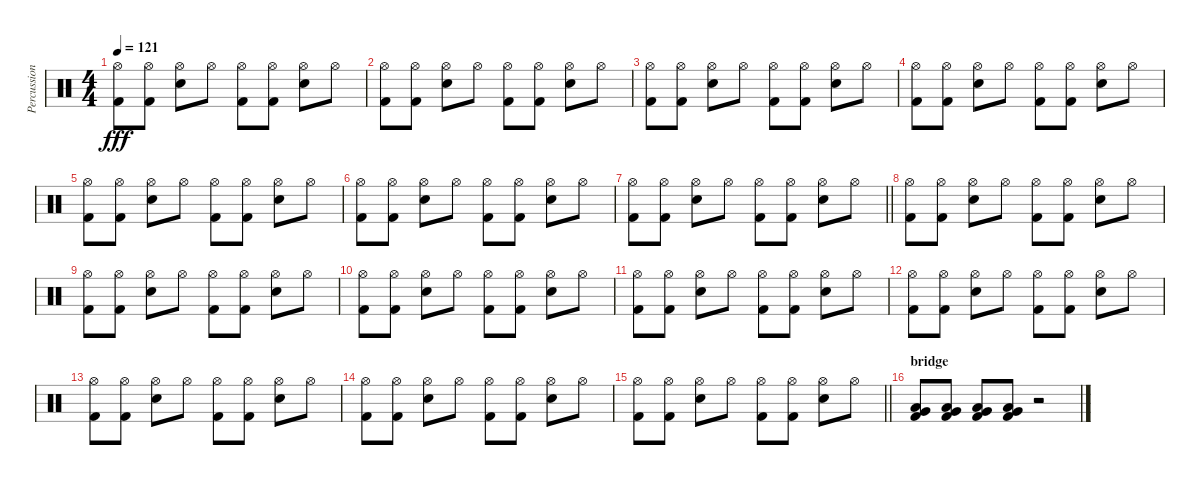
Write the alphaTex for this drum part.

\track ("Percussion" "Percussion") {instrument percussion}
\staff {score}
\articulation defaults
\ts (4 4)
\tempo 121
\clef neutral
\ks c
("Hi-Hat (open)" "Kick (hit) 2").8{dy fff} ("Hi-Hat (open)" "Kick (hit) 2").8 ("Hi-Hat (open)" "Electric Snare (hit)").8 "Hi-Hat (open)".8 ("Hi-Hat (open)" "Kick (hit) 2").8 ("Hi-Hat (open)" "Kick (hit) 2").8 ("Hi-Hat (open)" "Electric Snare (hit)").8 "Hi-Hat (open)".8 |
("Hi-Hat (open)" "Kick (hit) 2").8 ("Hi-Hat (open)" "Kick (hit) 2").8 ("Hi-Hat (open)" "Electric Snare (hit)").8 "Hi-Hat (open)".8 ("Hi-Hat (open)" "Kick (hit) 2").8 ("Hi-Hat (open)" "Kick (hit) 2").8 ("Hi-Hat (open)" "Electric Snare (hit)").8 "Hi-Hat (open)".8 |
("Hi-Hat (open)" "Kick (hit) 2").8 ("Hi-Hat (open)" "Kick (hit) 2").8 ("Hi-Hat (open)" "Electric Snare (hit)").8 "Hi-Hat (open)".8 ("Hi-Hat (open)" "Kick (hit) 2").8 ("Hi-Hat (open)" "Kick (hit) 2").8 ("Hi-Hat (open)" "Electric Snare (hit)").8 "Hi-Hat (open)".8 |
("Hi-Hat (open)" "Kick (hit) 2").8 ("Hi-Hat (open)" "Kick (hit) 2").8 ("Hi-Hat (open)" "Electric Snare (hit)").8 "Hi-Hat (open)".8 ("Hi-Hat (open)" "Kick (hit) 2").8 ("Hi-Hat (open)" "Kick (hit) 2").8 ("Hi-Hat (open)" "Electric Snare (hit)").8 "Hi-Hat (open)".8 |
("Hi-Hat (open)" "Kick (hit) 2").8 ("Hi-Hat (open)" "Kick (hit) 2").8 ("Hi-Hat (open)" "Electric Snare (hit)").8 "Hi-Hat (open)".8 ("Hi-Hat (open)" "Kick (hit) 2").8 ("Hi-Hat (open)" "Kick (hit) 2").8 ("Hi-Hat (open)" "Electric Snare (hit)").8 "Hi-Hat (open)".8 |
("Hi-Hat (open)" "Kick (hit) 2").8 ("Hi-Hat (open)" "Kick (hit) 2").8 ("Hi-Hat (open)" "Electric Snare (hit)").8 "Hi-Hat (open)".8 ("Hi-Hat (open)" "Kick (hit) 2").8 ("Hi-Hat (open)" "Kick (hit) 2").8 ("Hi-Hat (open)" "Electric Snare (hit)").8 "Hi-Hat (open)".8 |
\barLineRight lightlight
("Hi-Hat (open)" "Kick (hit) 2").8 ("Hi-Hat (open)" "Kick (hit) 2").8 ("Hi-Hat (open)" "Electric Snare (hit)").8 "Hi-Hat (open)".8 ("Hi-Hat (open)" "Kick (hit) 2").8 ("Hi-Hat (open)" "Kick (hit) 2").8 ("Hi-Hat (open)" "Electric Snare (hit)").8 "Hi-Hat (open)".8 |
("Hi-Hat (open)" "Kick (hit) 2").8 ("Hi-Hat (open)" "Kick (hit) 2").8 ("Hi-Hat (open)" "Electric Snare (hit)").8 "Hi-Hat (open)".8 ("Hi-Hat (open)" "Kick (hit) 2").8 ("Hi-Hat (open)" "Kick (hit) 2").8 ("Hi-Hat (open)" "Electric Snare (hit)").8 "Hi-Hat (open)".8 |
("Hi-Hat (open)" "Kick (hit) 2").8 ("Hi-Hat (open)" "Kick (hit) 2").8 ("Hi-Hat (open)" "Electric Snare (hit)").8 "Hi-Hat (open)".8 ("Hi-Hat (open)" "Kick (hit) 2").8 ("Hi-Hat (open)" "Kick (hit) 2").8 ("Hi-Hat (open)" "Electric Snare (hit)").8 "Hi-Hat (open)".8 |
("Hi-Hat (open)" "Kick (hit) 2").8 ("Hi-Hat (open)" "Kick (hit) 2").8 ("Hi-Hat (open)" "Electric Snare (hit)").8 "Hi-Hat (open)".8 ("Hi-Hat (open)" "Kick (hit) 2").8 ("Hi-Hat (open)" "Kick (hit) 2").8 ("Hi-Hat (open)" "Electric Snare (hit)").8 "Hi-Hat (open)".8 |
("Hi-Hat (open)" "Kick (hit) 2").8 ("Hi-Hat (open)" "Kick (hit) 2").8 ("Hi-Hat (open)" "Electric Snare (hit)").8 "Hi-Hat (open)".8 ("Hi-Hat (open)" "Kick (hit) 2").8 ("Hi-Hat (open)" "Kick (hit) 2").8 ("Hi-Hat (open)" "Electric Snare (hit)").8 "Hi-Hat (open)".8 |
("Hi-Hat (open)" "Kick (hit) 2").8 ("Hi-Hat (open)" "Kick (hit) 2").8 ("Hi-Hat (open)" "Electric Snare (hit)").8 "Hi-Hat (open)".8 ("Hi-Hat (open)" "Kick (hit) 2").8 ("Hi-Hat (open)" "Kick (hit) 2").8 ("Hi-Hat (open)" "Electric Snare (hit)").8 "Hi-Hat (open)".8 |
("Hi-Hat (open)" "Kick (hit) 2").8 ("Hi-Hat (open)" "Kick (hit) 2").8 ("Hi-Hat (open)" "Electric Snare (hit)").8 "Hi-Hat (open)".8 ("Hi-Hat (open)" "Kick (hit) 2").8 ("Hi-Hat (open)" "Kick (hit) 2").8 ("Hi-Hat (open)" "Electric Snare (hit)").8 "Hi-Hat (open)".8 |
("Hi-Hat (open)" "Kick (hit) 2").8 ("Hi-Hat (open)" "Kick (hit) 2").8 ("Hi-Hat (open)" "Electric Snare (hit)").8 "Hi-Hat (open)".8 ("Hi-Hat (open)" "Kick (hit) 2").8 ("Hi-Hat (open)" "Kick (hit) 2").8 ("Hi-Hat (open)" "Electric Snare (hit)").8 "Hi-Hat (open)".8 |
\barLineRight lightlight
("Hi-Hat (open)" "Kick (hit) 2").8 ("Hi-Hat (open)" "Kick (hit) 2").8 ("Hi-Hat (open)" "Electric Snare (hit)").8 "Hi-Hat (open)".8 ("Hi-Hat (open)" "Kick (hit) 2").8 ("Hi-Hat (open)" "Kick (hit) 2").8 ("Hi-Hat (open)" "Electric Snare (hit)").8 "Hi-Hat (open)".8 |
\section ("" "bridge")
("Very Low Tom (hit)" "Low Floor Tom (hit)" "Kick (hit) 2").8 ("Very Low Tom (hit)" "Low Floor Tom (hit)" "Kick (hit) 2").8 ("Very Low Tom (hit)" "Low Floor Tom (hit)" "Kick (hit) 2").8 ("Very Low Tom (hit)" "Low Floor Tom (hit)" "Kick (hit) 2").8 r.2
